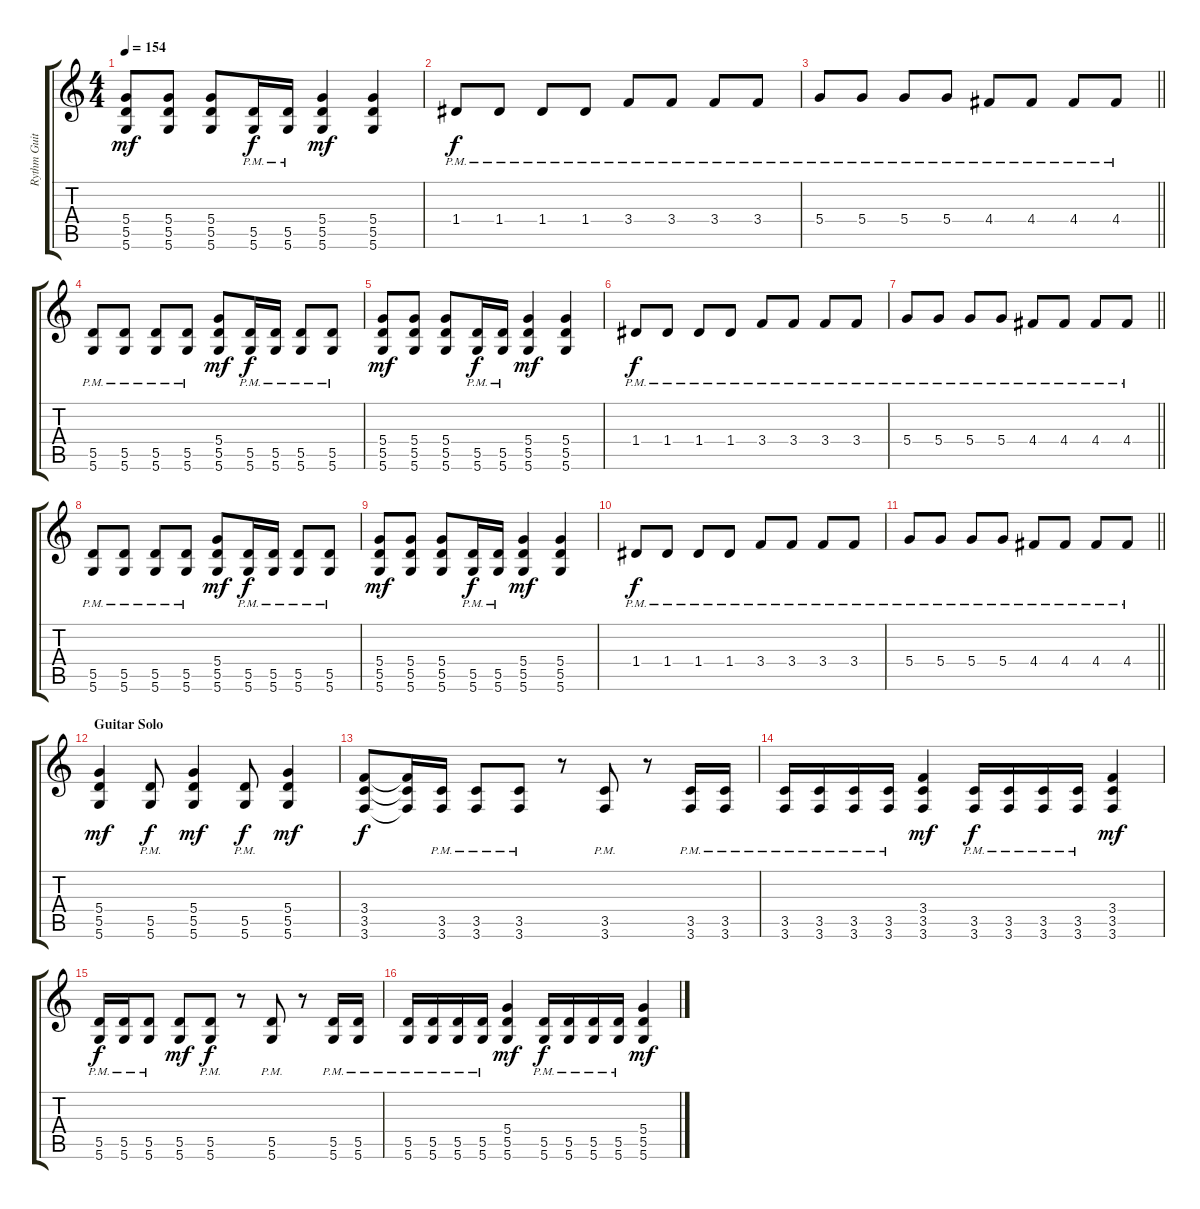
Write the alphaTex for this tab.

\track ("Rythm Guitar" "Rythm Guit") {instrument distortionguitar}
\staff {score tabs}
\tuning (E4 B3 G3 D3 A2 D2) {hide}
\ts (4 4)
\tempo 154
\clef g2
\ks c
(5.4 5.5 5.6).8{dy mf} (5.4 5.5 5.6).8 (5.4 5.5 5.6).8 (5.5{pm} 5.6{pm}).16{dy f} (5.5{pm} 5.6{pm}).16 (5.4 5.5 5.6).4{dy mf} (5.4 5.5 5.6).4 |
1.4{pm}.8{dy f} 1.4{pm}.8 1.4{pm}.8 1.4{pm}.8 3.4{pm}.8 3.4{pm}.8 3.4{pm}.8 3.4{pm}.8 |
\barLineRight lightlight
5.4{pm}.8 5.4{pm}.8 5.4{pm}.8 5.4{pm}.8 4.4{pm}.8 4.4{pm}.8 4.4{pm}.8 4.4{pm}.8 |
(5.5{pm} 5.6{pm}).8 (5.5{pm} 5.6{pm}).8 (5.5{pm} 5.6{pm}).8 (5.5{pm} 5.6{pm}).8 (5.4 5.5 5.6).8{dy mf} (5.5{pm} 5.6{pm}).16{dy f} (5.5{pm} 5.6{pm}).16 (5.5{pm} 5.6{pm}).8 (5.5{pm} 5.6{pm}).8 |
(5.4 5.5 5.6).8{dy mf} (5.4 5.5 5.6).8 (5.4 5.5 5.6).8 (5.5{pm} 5.6{pm}).16{dy f} (5.5{pm} 5.6{pm}).16 (5.4 5.5 5.6).4{dy mf} (5.4 5.5 5.6).4 |
1.4{pm}.8{dy f} 1.4{pm}.8 1.4{pm}.8 1.4{pm}.8 3.4{pm}.8 3.4{pm}.8 3.4{pm}.8 3.4{pm}.8 |
\barLineRight lightlight
5.4{pm}.8 5.4{pm}.8 5.4{pm}.8 5.4{pm}.8 4.4{pm}.8 4.4{pm}.8 4.4{pm}.8 4.4{pm}.8 |
(5.5{pm} 5.6{pm}).8 (5.5{pm} 5.6{pm}).8 (5.5{pm} 5.6{pm}).8 (5.5{pm} 5.6{pm}).8 (5.4 5.5 5.6).8{dy mf} (5.5{pm} 5.6{pm}).16{dy f} (5.5{pm} 5.6{pm}).16 (5.5{pm} 5.6{pm}).8 (5.5{pm} 5.6{pm}).8 |
(5.4 5.5 5.6).8{dy mf} (5.4 5.5 5.6).8 (5.4 5.5 5.6).8 (5.5{pm} 5.6{pm}).16{dy f} (5.5{pm} 5.6{pm}).16 (5.4 5.5 5.6).4{dy mf} (5.4 5.5 5.6).4 |
1.4{pm}.8{dy f} 1.4{pm}.8 1.4{pm}.8 1.4{pm}.8 3.4{pm}.8 3.4{pm}.8 3.4{pm}.8 3.4{pm}.8 |
\barLineRight lightlight
5.4{pm}.8 5.4{pm}.8 5.4{pm}.8 5.4{pm}.8 4.4{pm}.8 4.4{pm}.8 4.4{pm}.8 4.4{pm}.8 |
\section ("" "Guitar Solo")
(5.4 5.5 5.6).4{dy mf} (5.5{pm} 5.6{pm}).8{dy f} (5.4 5.5 5.6).4{dy mf} (5.5{pm} 5.6{pm}).8{dy f} (5.4 5.5 5.6).4{dy mf} |
(3.4 3.5 3.6).8{dy f} (3.4{t} 3.5{t} 3.6{t}).16 (3.5{pm} 3.6{pm}).16 (3.5{pm} 3.6{pm}).8 (3.5{pm} 3.6{pm}).8 r.8 (3.5{pm} 3.6{pm}).8 r.8 (3.5{pm} 3.6{pm}).16 (3.5{pm} 3.6{pm}).16 |
(3.5{pm} 3.6{pm}).16 (3.5{pm} 3.6{pm}).16 (3.5{pm} 3.6{pm}).16 (3.5{pm} 3.6{pm}).16 (3.4 3.5 3.6).4{dy mf} (3.5{pm} 3.6{pm}).16{dy f} (3.5{pm} 3.6{pm}).16 (3.5{pm} 3.6{pm}).16 (3.5{pm} 3.6{pm}).16 (3.4 3.5 3.6).4{dy mf} |
(5.5{pm} 5.6{pm}).16{dy f} (5.5{pm} 5.6{pm}).16 (5.5{pm} 5.6{pm}).8 (5.5 5.6).8{dy mf} (5.5{pm} 5.6{pm}).8{dy f} r.8 (5.5{pm} 5.6{pm}).8 r.8 (5.5{pm} 5.6{pm}).16 (5.5{pm} 5.6{pm}).16 |
(5.5{pm} 5.6{pm}).16 (5.5{pm} 5.6{pm}).16 (5.5{pm} 5.6{pm}).16 (5.5{pm} 5.6{pm}).16 (5.4 5.5 5.6).4{dy mf} (5.5{pm} 5.6{pm}).16{dy f} (5.5{pm} 5.6{pm}).16 (5.5{pm} 5.6{pm}).16 (5.5{pm} 5.6{pm}).16 (5.4 5.5 5.6).4{dy mf}
